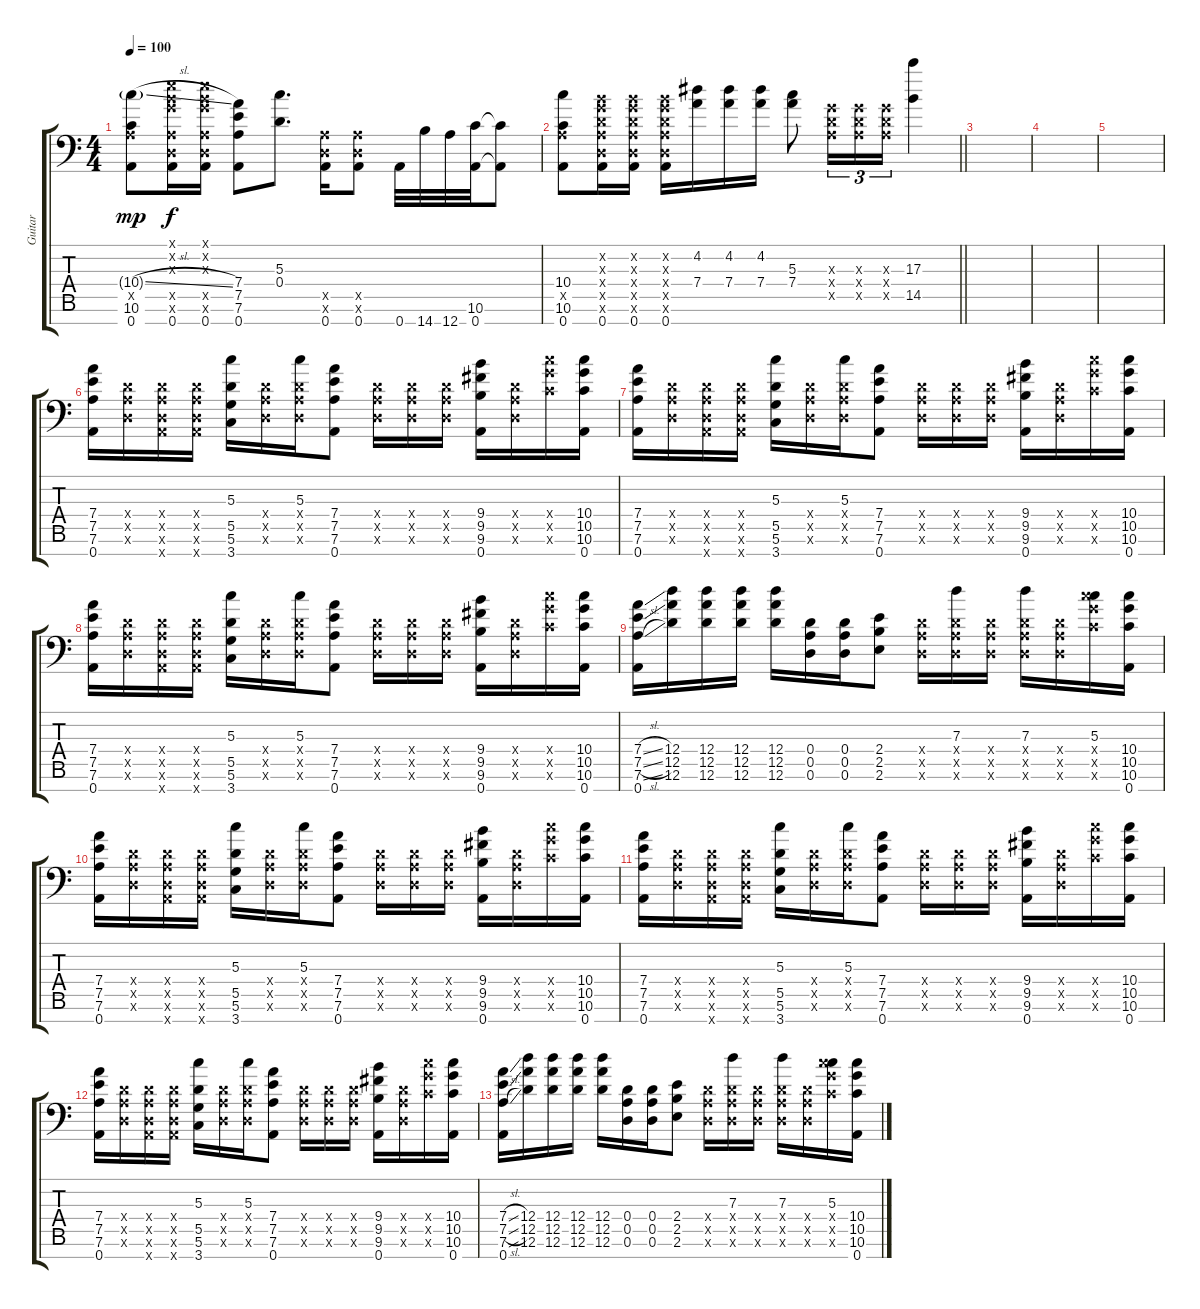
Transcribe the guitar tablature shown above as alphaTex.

\track ("Guitar" "Guitar") {instrument distortionguitar}
\staff {score tabs}
\tuning (E4 B3 G3 D3 A2 D2 A1) {hide}
\ts (4 4)
\tempo 100
\clef f4
\ks c
(10.4{sl g} 0.5{x} 10.6 0.7).8{dy mp} (0.1{x} 0.2{x} 0.3{x} 0.5{x} 0.6{x} 0.7).16{dy f} (0.1{x} 0.2{x} 0.3{x} 0.5{x} 0.6{x} 0.7).16 (7.4 7.5 7.6 0.7).8 (5.3 0.4).8{d} (0.5{x} 0.6{x} 0.7).16 (0.5{x} 0.6{x} 0.7).8 0.7.32 14.7.32 12.7.32 (10.6 0.7).32 (10.6{t} 0.7{t}).8 |
\barLineRight lightlight
(10.4 0.5{x} 10.6 0.7).8 (0.2{x} 0.3{x} 0.4{x} 0.5{x} 0.6{x} 0.7).16 (0.2{x} 0.3{x} 0.4{x} 0.5{x} 0.6{x} 0.7).16 (0.2{x} 0.3{x} 0.4{x} 0.5{x} 0.6{x} 0.7).16 (4.2 7.4).16 (4.2 7.4).16 (4.2 7.4).16 (5.3 7.4).8 (0.3{x} 0.4{x} 0.5{x}).16{tu (3 2)} (0.3{x} 0.4{x} 0.5{x}).16{tu (3 2)} (0.3{x} 0.4{x} 0.5{x}).16{tu (3 2)} (17.3 14.5).4 |
|
|
|
(7.4 7.5 7.6 0.7).16 (0.4{x} 0.5{x} 0.6{x}).16 (0.4{x} 0.5{x} 0.6{x} 0.7{x}).16 (0.4{x} 0.5{x} 0.6{x} 0.7{x}).16 (5.3 5.5 5.6 3.7).16 (0.4{x} 0.5{x} 0.6{x}).16 (5.3 0.4{x} 0.5{x} 0.6{x}).16 (7.4 7.5 7.6 0.7).8 (0.4{x} 0.5{x} 0.6{x}).16 (0.4{x} 0.5{x} 0.6{x}).16 (0.4{x} 0.5{x} 0.6{x}).16 (9.4 9.5 9.6 0.7).16 (0.4{x} 0.5{x} 0.6{x}).16 (10.4{x} 10.5{x} 10.6{x}).16 (10.4 10.5 10.6 0.7).16 |
(7.4 7.5 7.6 0.7).16 (0.4{x} 0.5{x} 0.6{x}).16 (0.4{x} 0.5{x} 0.6{x} 0.7{x}).16 (0.4{x} 0.5{x} 0.6{x} 0.7{x}).16 (5.3 5.5 5.6 3.7).16 (0.4{x} 0.5{x} 0.6{x}).16 (5.3 0.4{x} 0.5{x} 0.6{x}).16 (7.4 7.5 7.6 0.7).8 (0.4{x} 0.5{x} 0.6{x}).16 (0.4{x} 0.5{x} 0.6{x}).16 (0.4{x} 0.5{x} 0.6{x}).16 (9.4 9.5 9.6 0.7).16 (0.4{x} 0.5{x} 0.6{x}).16 (10.4{x} 10.5{x} 10.6{x}).16 (10.4 10.5 10.6 0.7).16 |
(7.4 7.5 7.6 0.7).16 (0.4{x} 0.5{x} 0.6{x}).16 (0.4{x} 0.5{x} 0.6{x} 0.7{x}).16 (0.4{x} 0.5{x} 0.6{x} 0.7{x}).16 (5.3 5.5 5.6 3.7).16 (0.4{x} 0.5{x} 0.6{x}).16 (5.3 0.4{x} 0.5{x} 0.6{x}).16 (7.4 7.5 7.6 0.7).8 (0.4{x} 0.5{x} 0.6{x}).16 (0.4{x} 0.5{x} 0.6{x}).16 (0.4{x} 0.5{x} 0.6{x}).16 (9.4 9.5 9.6 0.7).16 (0.4{x} 0.5{x} 0.6{x}).16 (10.4{x} 10.5{x} 10.6{x}).16 (10.4 10.5 10.6 0.7).16 |
(7.4{sl} 7.5{sl} 7.6{sl} 0.7).16 (12.4 12.5 12.6).16 (12.4 12.5 12.6).16 (12.4 12.5 12.6).16 (12.4 12.5 12.6).16 (0.4 0.5 0.6).16 (0.4 0.5 0.6).16 (2.4 2.5 2.6).8 (0.4{x} 0.5{x} 0.6{x}).16 (7.3 0.4{x} 0.5{x} 0.6{x}).16 (0.4{x} 0.5{x} 0.6{x}).16 (7.3 0.4{x} 0.5{x} 0.6{x}).16 (0.4{x} 0.5{x} 0.6{x}).16 (5.3 10.4{x} 10.5{x} 10.6{x}).16 (10.4 10.5 10.6 0.7).16 |
(7.4 7.5 7.6 0.7).16 (0.4{x} 0.5{x} 0.6{x}).16 (0.4{x} 0.5{x} 0.6{x} 0.7{x}).16 (0.4{x} 0.5{x} 0.6{x} 0.7{x}).16 (5.3 5.5 5.6 3.7).16 (0.4{x} 0.5{x} 0.6{x}).16 (5.3 0.4{x} 0.5{x} 0.6{x}).16 (7.4 7.5 7.6 0.7).8 (0.4{x} 0.5{x} 0.6{x}).16 (0.4{x} 0.5{x} 0.6{x}).16 (0.4{x} 0.5{x} 0.6{x}).16 (9.4 9.5 9.6 0.7).16 (0.4{x} 0.5{x} 0.6{x}).16 (10.4{x} 10.5{x} 10.6{x}).16 (10.4 10.5 10.6 0.7).16 |
(7.4 7.5 7.6 0.7).16 (0.4{x} 0.5{x} 0.6{x}).16 (0.4{x} 0.5{x} 0.6{x} 0.7{x}).16 (0.4{x} 0.5{x} 0.6{x} 0.7{x}).16 (5.3 5.5 5.6 3.7).16 (0.4{x} 0.5{x} 0.6{x}).16 (5.3 0.4{x} 0.5{x} 0.6{x}).16 (7.4 7.5 7.6 0.7).8 (0.4{x} 0.5{x} 0.6{x}).16 (0.4{x} 0.5{x} 0.6{x}).16 (0.4{x} 0.5{x} 0.6{x}).16 (9.4 9.5 9.6 0.7).16 (0.4{x} 0.5{x} 0.6{x}).16 (10.4{x} 10.5{x} 10.6{x}).16 (10.4 10.5 10.6 0.7).16 |
(7.4 7.5 7.6 0.7).16 (0.4{x} 0.5{x} 0.6{x}).16 (0.4{x} 0.5{x} 0.6{x} 0.7{x}).16 (0.4{x} 0.5{x} 0.6{x} 0.7{x}).16 (5.3 5.5 5.6 3.7).16 (0.4{x} 0.5{x} 0.6{x}).16 (5.3 0.4{x} 0.5{x} 0.6{x}).16 (7.4 7.5 7.6 0.7).8 (0.4{x} 0.5{x} 0.6{x}).16 (0.4{x} 0.5{x} 0.6{x}).16 (0.4{x} 0.5{x} 0.6{x}).16 (9.4 9.5 9.6 0.7).16 (0.4{x} 0.5{x} 0.6{x}).16 (10.4{x} 10.5{x} 10.6{x}).16 (10.4 10.5 10.6 0.7).16 |
(7.4{sl} 7.5{sl} 7.6{sl} 0.7).16 (12.4 12.5 12.6).16 (12.4 12.5 12.6).16 (12.4 12.5 12.6).16 (12.4 12.5 12.6).16 (0.4 0.5 0.6).16 (0.4 0.5 0.6).16 (2.4 2.5 2.6).8 (0.4{x} 0.5{x} 0.6{x}).16 (7.3 0.4{x} 0.5{x} 0.6{x}).16 (0.4{x} 0.5{x} 0.6{x}).16 (7.3 0.4{x} 0.5{x} 0.6{x}).16 (0.4{x} 0.5{x} 0.6{x}).16 (5.3 10.4{x} 10.5{x} 10.6{x}).16 (10.4 10.5 10.6 0.7).16
